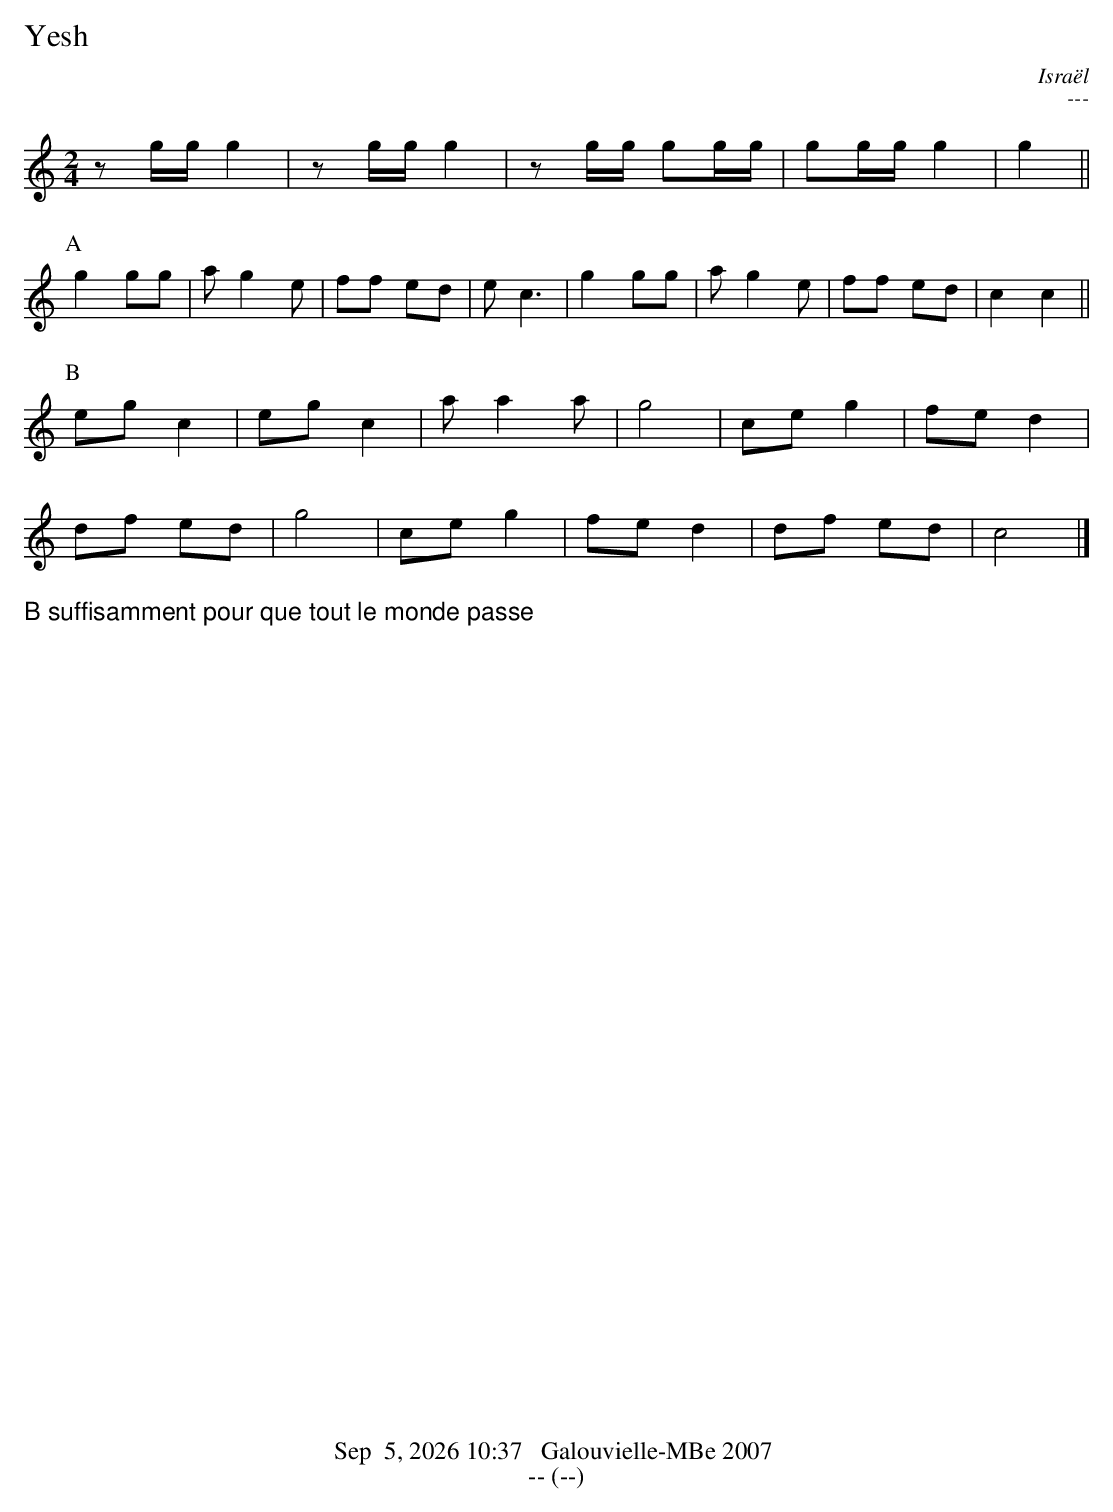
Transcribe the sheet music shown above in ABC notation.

X:1
T:Yesh
C:Israël
M:2/4
L:1/16
K:C
z2gg g4|z2gg g4|z2gg g2gg|g2gg g4|g4||
P:A
g4g2g2|a2 g4e2|f2f2 e2d2|e2 c6|g4g2g2|a2 g4e2|f2f2 e2d2|c4c4||
P:B
e2g2 c4|e2g2 c4|a2 a4a2|g8|c2e2 g4|f2e2 d4|
d2f2 e2d2|g8|c2e2 g4|f2e2 d4|d2f2 e2d2|c8|]
